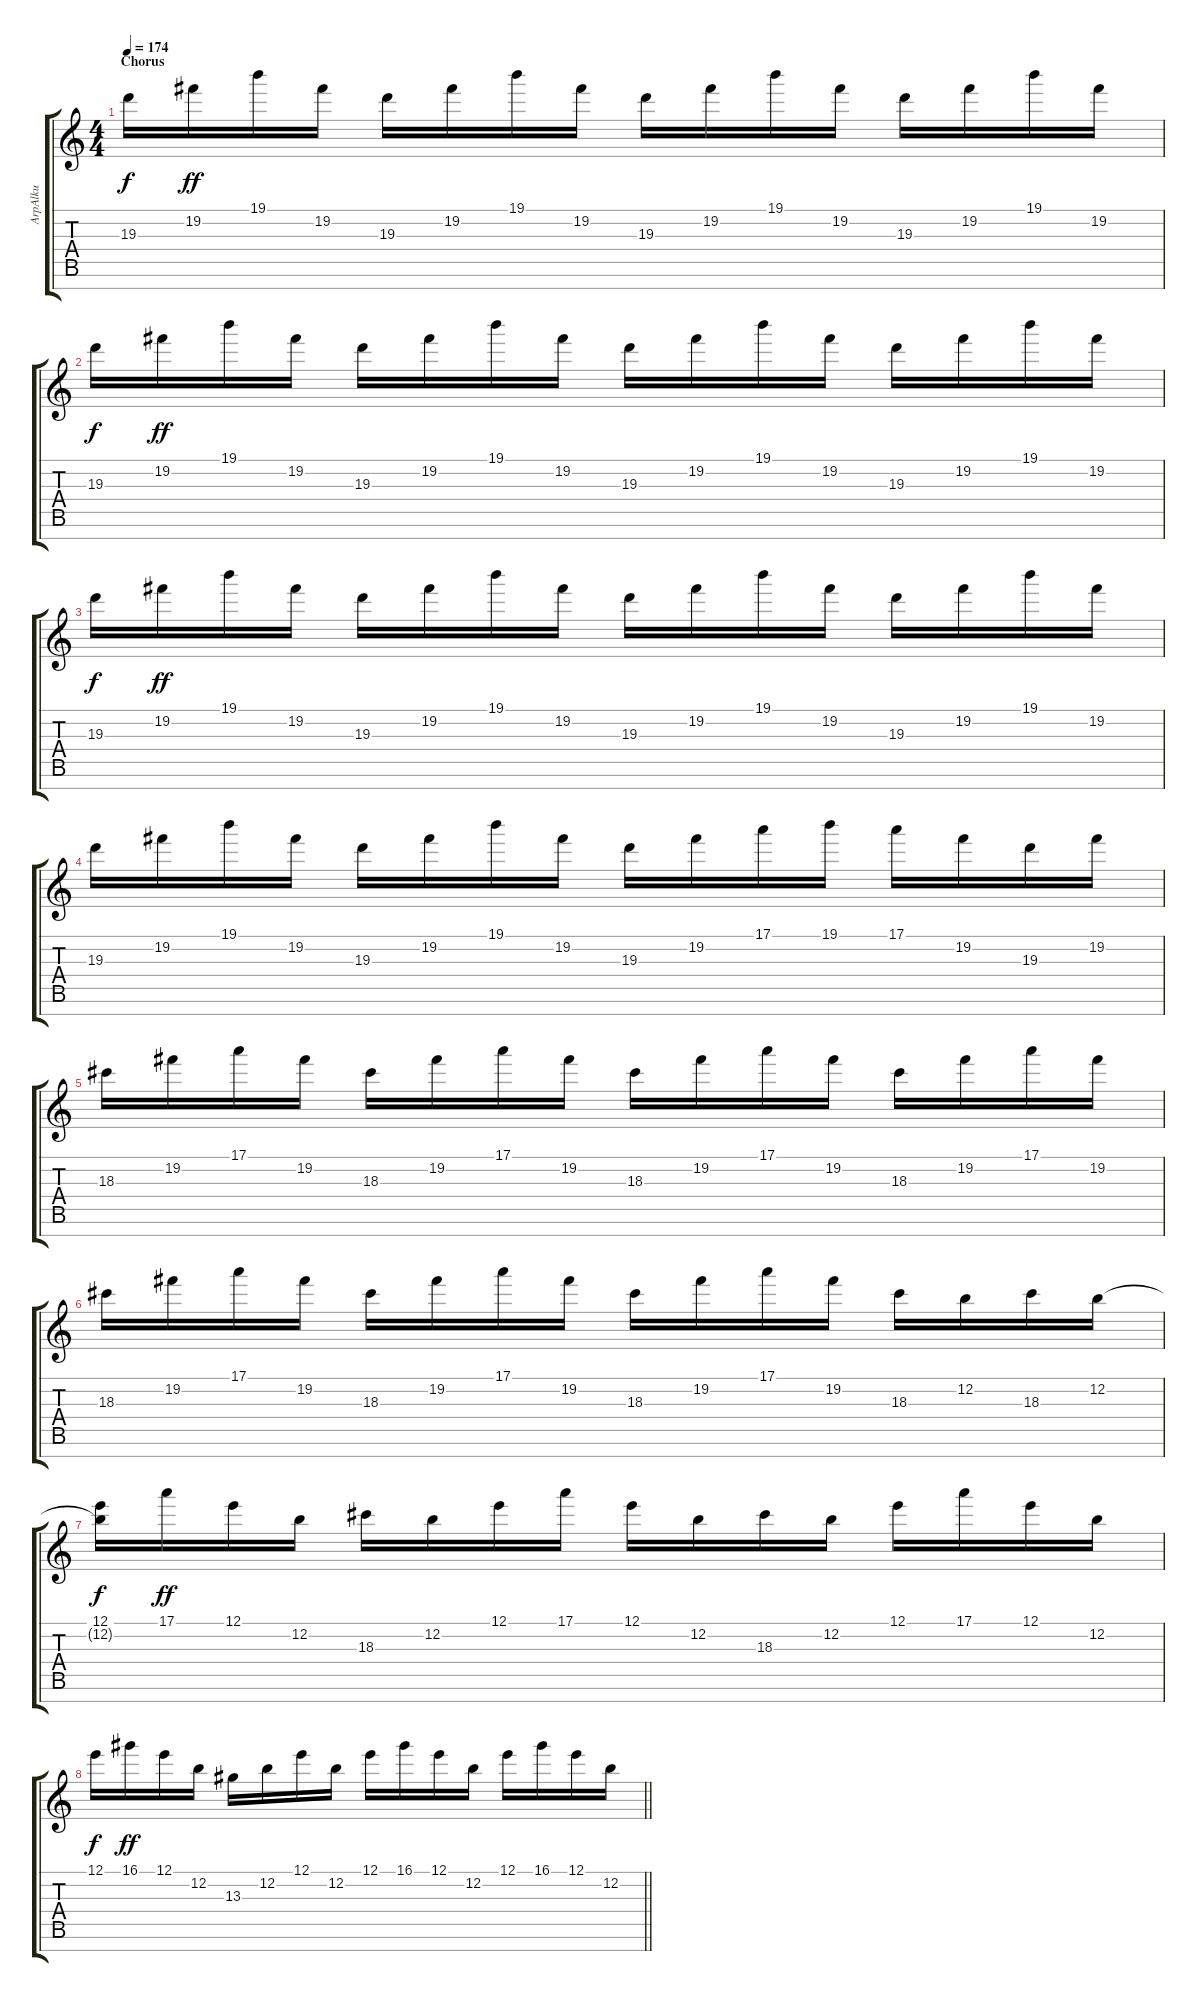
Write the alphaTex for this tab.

\track ("ArpAlku" "ArpAlku") {instrument synthbass1}
\staff {score tabs}
\tuning (E4 B3 G3 D3 A2 E2 B1) {hide}
\ts (4 4)
\section ("" "Chorus")
\tempo 174
\clef g2
\ks c
19.3.16{dy f} 19.2.16{dy ff} 19.1.16 19.2.16 19.3.16 19.2.16 19.1.16 19.2.16 19.3.16 19.2.16 19.1.16 19.2.16 19.3.16 19.2.16 19.1.16 19.2.16 |
19.3.16{dy f} 19.2.16{dy ff} 19.1.16 19.2.16 19.3.16 19.2.16 19.1.16 19.2.16 19.3.16 19.2.16 19.1.16 19.2.16 19.3.16 19.2.16 19.1.16 19.2.16 |
19.3.16{dy f} 19.2.16{dy ff} 19.1.16 19.2.16 19.3.16 19.2.16 19.1.16 19.2.16 19.3.16 19.2.16 19.1.16 19.2.16 19.3.16 19.2.16 19.1.16 19.2.16 |
19.3.16 19.2.16 19.1.16 19.2.16 19.3.16 19.2.16 19.1.16 19.2.16 19.3.16 19.2.16 17.1.16 19.1.16 17.1.16 19.2.16 19.3.16 19.2.16 |
18.3.16 19.2.16 17.1.16 19.2.16 18.3.16 19.2.16 17.1.16 19.2.16 18.3.16 19.2.16 17.1.16 19.2.16 18.3.16 19.2.16 17.1.16 19.2.16 |
18.3.16 19.2.16 17.1.16 19.2.16 18.3.16 19.2.16 17.1.16 19.2.16 18.3.16 19.2.16 17.1.16 19.2.16 18.3.16 12.2.16 18.3.16 12.2.16 |
(12.1 12.2{t}).16{dy f} 17.1.16{dy ff} 12.1.16 12.2.16 18.3.16 12.2.16 12.1.16 17.1.16 12.1.16 12.2.16 18.3.16 12.2.16 12.1.16 17.1.16 12.1.16 12.2.16 |
\barLineRight lightlight
12.1.16{dy f} 16.1.16{dy ff} 12.1.16 12.2.16 13.3.16 12.2.16 12.1.16 12.2.16 12.1.16 16.1.16 12.1.16 12.2.16 12.1.16 16.1.16 12.1.16 12.2.16
